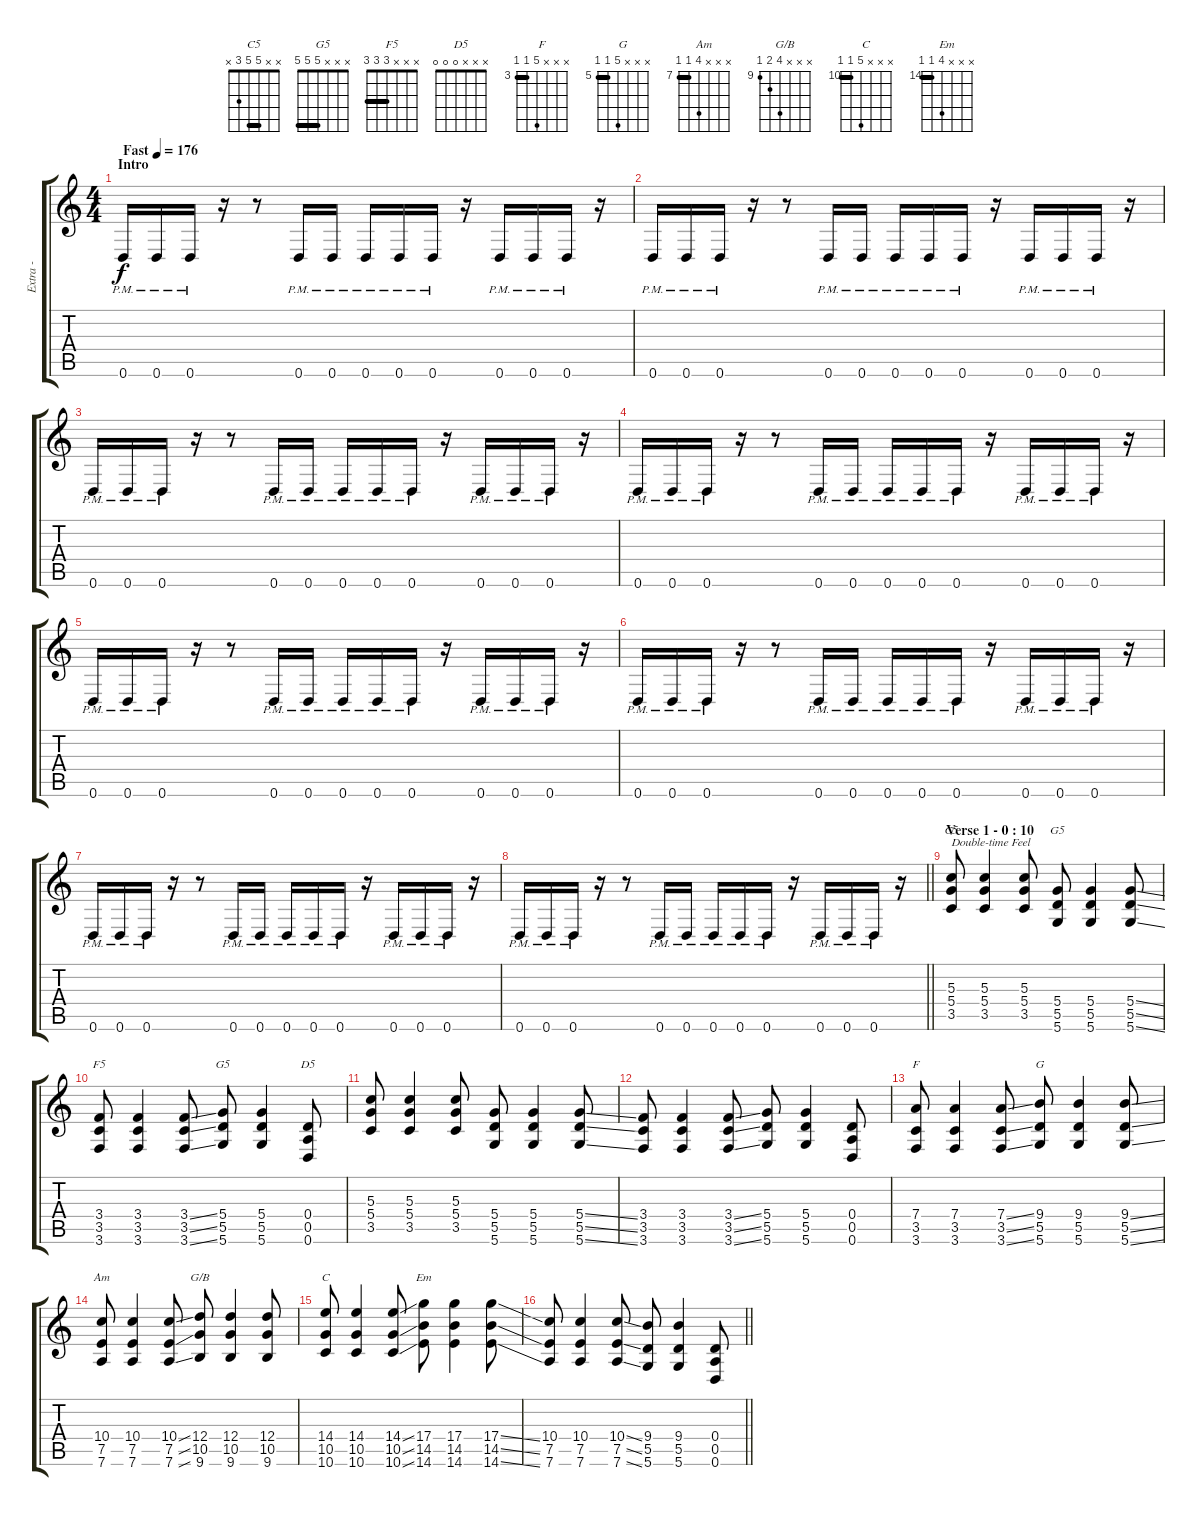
\track ("   Extra - Rhythm" "   Extra -") {instrument overdrivenguitar}
\staff {score tabs}
\tuning (E4 B3 G3 D3 A2 D2) {hide}
\chord ("C5" x x 5 5 3 x) {barre 5}
\chord ("G5" x x x 5 5 5) {firstfret 5 barre 5}
\chord ("F5" x x x 3 3 3) {barre 3}
\chord ("G5" x x x 5 5 5) {barre 5}
\chord ("D5" x x x 0 0 0)
\chord ("F" x x x 7 3 3) {firstfret 3 barre 3}
\chord ("G" x x x 9 5 5) {firstfret 5 barre 5}
\chord ("Am" x x x 10 7 7) {firstfret 7 barre 7}
\chord ("G/B" x x x 12 10 9) {firstfret 9}
\chord ("C" x x x 14 10 10) {firstfret 10 barre 10}
\chord ("Em" x x x 17 14 14) {firstfret 14 barre 14}
\ts (4 4)
\section ("" "Intro")
\tempo (176 "Fast")
\clef g2
\ks c
0.6{pm}.16{dy f instrument overdrivenguitar} 0.6{pm}.16 0.6{pm}.16 r.16 r.8 0.6{pm}.16 0.6{pm}.16 0.6{pm}.16 0.6{pm}.16 0.6{pm}.16 r.16 0.6{pm}.16 0.6{pm}.16 0.6{pm}.16 r.16 |
0.6{pm}.16 0.6{pm}.16 0.6{pm}.16 r.16 r.8 0.6{pm}.16 0.6{pm}.16 0.6{pm}.16 0.6{pm}.16 0.6{pm}.16 r.16 0.6{pm}.16 0.6{pm}.16 0.6{pm}.16 r.16 |
0.6{pm}.16 0.6{pm}.16 0.6{pm}.16 r.16 r.8 0.6{pm}.16 0.6{pm}.16 0.6{pm}.16 0.6{pm}.16 0.6{pm}.16 r.16 0.6{pm}.16 0.6{pm}.16 0.6{pm}.16 r.16 |
0.6{pm}.16 0.6{pm}.16 0.6{pm}.16 r.16 r.8 0.6{pm}.16 0.6{pm}.16 0.6{pm}.16 0.6{pm}.16 0.6{pm}.16 r.16 0.6{pm}.16 0.6{pm}.16 0.6{pm}.16 r.16 |
0.6{pm}.16 0.6{pm}.16 0.6{pm}.16 r.16 r.8 0.6{pm}.16 0.6{pm}.16 0.6{pm}.16 0.6{pm}.16 0.6{pm}.16 r.16 0.6{pm}.16 0.6{pm}.16 0.6{pm}.16 r.16 |
0.6{pm}.16 0.6{pm}.16 0.6{pm}.16 r.16 r.8 0.6{pm}.16 0.6{pm}.16 0.6{pm}.16 0.6{pm}.16 0.6{pm}.16 r.16 0.6{pm}.16 0.6{pm}.16 0.6{pm}.16 r.16 |
0.6{pm}.16 0.6{pm}.16 0.6{pm}.16 r.16 r.8 0.6{pm}.16 0.6{pm}.16 0.6{pm}.16 0.6{pm}.16 0.6{pm}.16 r.16 0.6{pm}.16 0.6{pm}.16 0.6{pm}.16 r.16 |
\barLineRight lightlight
0.6{pm}.16 0.6{pm}.16 0.6{pm}.16 r.16 r.8 0.6{pm}.16 0.6{pm}.16 0.6{pm}.16 0.6{pm}.16 0.6{pm}.16 r.16 0.6{pm}.16 0.6{pm}.16 0.6{pm}.16 r.16 |
\section ("" "Verse 1 - 0 : 10")
(5.3 5.4 3.5).8{ch "C5" txt "Double-time Feel"} (5.3 5.4 3.5).4 (5.3 5.4 3.5).8 (5.4 5.5 5.6).8{ch "G5"} (5.4 5.5 5.6).4 (5.4{ss} 5.5{ss} 5.6{ss}).8 |
(3.4 3.5 3.6).8{ch "F5"} (3.4 3.5 3.6).4 (3.4{ss} 3.5{ss} 3.6{ss}).8 (5.4 5.5 5.6).8{ch "G5"} (5.4 5.5 5.6).4 (0.4 0.5 0.6).8{ch "D5"} |
(5.3 5.4 3.5).8 (5.3 5.4 3.5).4 (5.3 5.4 3.5).8 (5.4 5.5 5.6).8 (5.4 5.5 5.6).4 (5.4{ss} 5.5{ss} 5.6{ss}).8 |
(3.4 3.5 3.6).8 (3.4 3.5 3.6).4 (3.4{ss} 3.5{ss} 3.6{ss}).8 (5.4 5.5 5.6).8 (5.4 5.5 5.6).4 (0.4 0.5 0.6).8 |
(7.4 3.5 3.6).8{ch "F"} (7.4 3.5 3.6).4 (7.4{ss} 3.5{ss} 3.6{ss}).8 (9.4 5.5 5.6).8{ch "G"} (9.4 5.5 5.6).4 (9.4{ss} 5.5{ss} 5.6{ss}).8 |
(10.4 7.5 7.6).8{ch "Am"} (10.4 7.5 7.6).4 (10.4{ss} 7.5{ss} 7.6{ss}).8 (12.4 10.5 9.6).8{ch "G/B"} (12.4 10.5 9.6).4 (12.4 10.5 9.6).8 |
(14.4 10.5 10.6).8{ch "C"} (14.4 10.5 10.6).4 (14.4{ss} 10.5{ss} 10.6{ss}).8 (17.4 14.5 14.6).8{ch "Em"} (17.4 14.5 14.6).4 (17.4{ss} 14.5{ss} 14.6{ss}).8 |
\barLineRight lightlight
(10.4 7.5 7.6).8 (10.4 7.5 7.6).4 (10.4{ss} 7.5{ss} 7.6{ss}).8 (9.4 5.5 5.6).8 (9.4 5.5 5.6).4 (0.4 0.5 0.6).8
